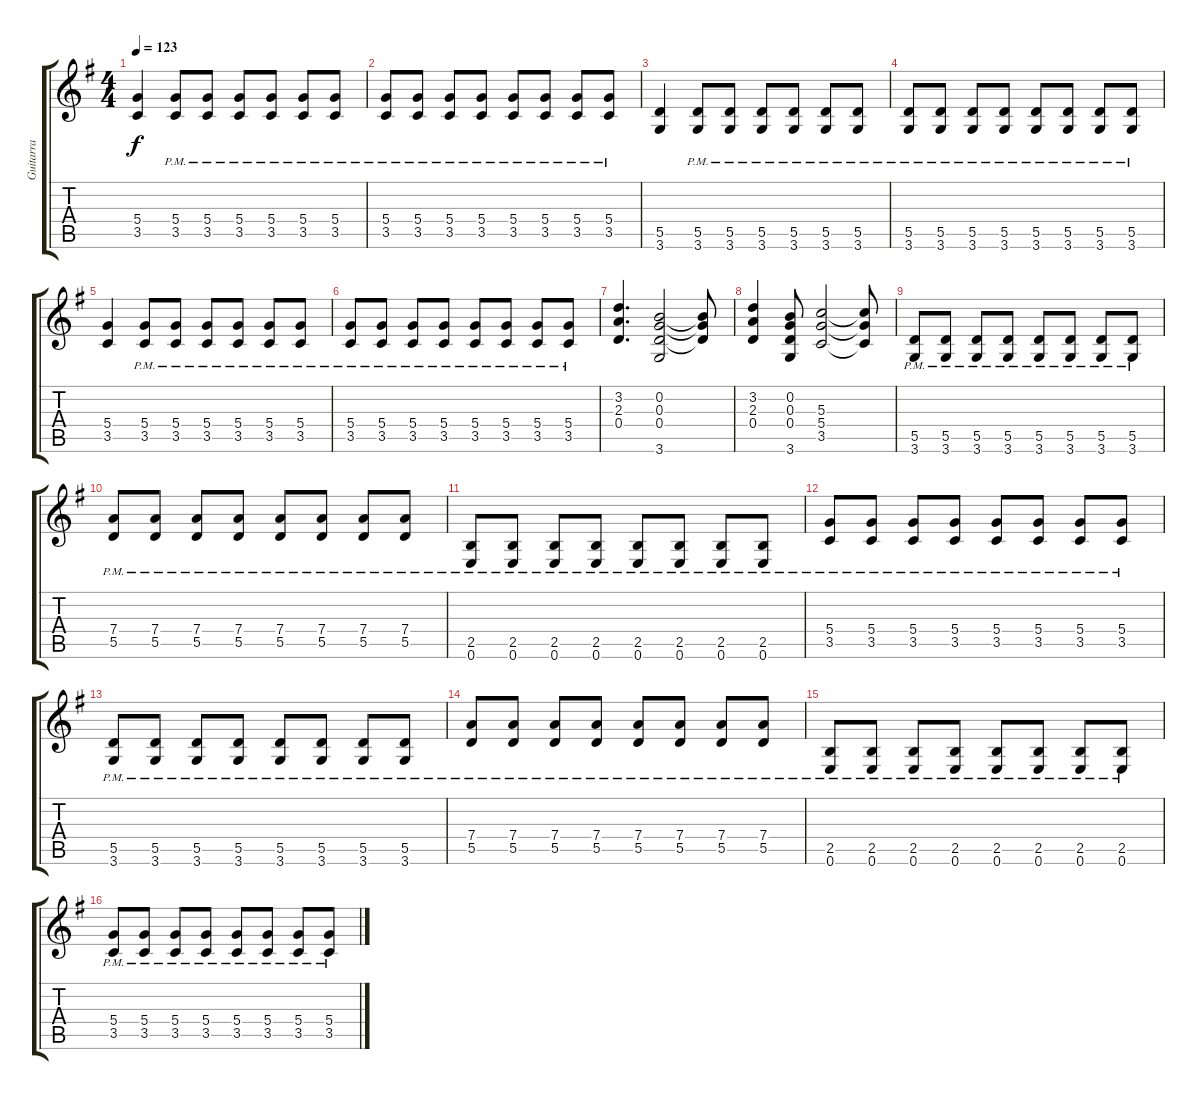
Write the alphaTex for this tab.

\track ("Guitarra" "Guitarra") {instrument distortionguitar}
\staff {score tabs}
\tuning (E4 B3 G3 D3 A2 E2) {hide}
\ts (4 4)
\tempo 123
\clef g2
\ks g
(5.4 3.5).4{dy f} (5.4{pm} 3.5{pm}).8 (5.4{pm} 3.5{pm}).8 (5.4{pm} 3.5{pm}).8 (5.4{pm} 3.5{pm}).8 (5.4{pm} 3.5{pm}).8 (5.4{pm} 3.5{pm}).8 |
(5.4{pm} 3.5{pm}).8 (5.4{pm} 3.5{pm}).8 (5.4{pm} 3.5{pm}).8 (5.4{pm} 3.5{pm}).8 (5.4{pm} 3.5{pm}).8 (5.4{pm} 3.5{pm}).8 (5.4{pm} 3.5{pm}).8 (5.4{pm} 3.5{pm}).8 |
(5.5 3.6).4 (5.5{pm} 3.6{pm}).8 (5.5{pm} 3.6{pm}).8 (5.5{pm} 3.6{pm}).8 (5.5{pm} 3.6{pm}).8 (5.5{pm} 3.6{pm}).8 (5.5{pm} 3.6{pm}).8 |
(5.5{pm} 3.6{pm}).8 (5.5{pm} 3.6{pm}).8 (5.5{pm} 3.6{pm}).8 (5.5{pm} 3.6{pm}).8 (5.5{pm} 3.6{pm}).8 (5.5{pm} 3.6{pm}).8 (5.5{pm} 3.6{pm}).8 (5.5{pm} 3.6{pm}).8 |
(5.4 3.5).4 (5.4{pm} 3.5{pm}).8 (5.4{pm} 3.5{pm}).8 (5.4{pm} 3.5{pm}).8 (5.4{pm} 3.5{pm}).8 (5.4{pm} 3.5{pm}).8 (5.4{pm} 3.5{pm}).8 |
(5.4{pm} 3.5{pm}).8 (5.4{pm} 3.5{pm}).8 (5.4{pm} 3.5{pm}).8 (5.4{pm} 3.5{pm}).8 (5.4{pm} 3.5{pm}).8 (5.4{pm} 3.5{pm}).8 (5.4{pm} 3.5{pm}).8 (5.4{pm} 3.5{pm}).8 |
(3.2 2.3 0.4).4{d} (0.2 0.3 0.4 3.6).2 (0.2{t} 0.3{t} 0.4{t}).8 |
(3.2 2.3 0.4).4 (0.2 0.3 0.4 3.6).8 (5.3 5.4 3.5).2 (5.3{t} 5.4{t} 3.5{t}).8 |
(5.5{pm} 3.6{pm}).8 (5.5{pm} 3.6{pm}).8 (5.5{pm} 3.6{pm}).8 (5.5{pm} 3.6{pm}).8 (5.5{pm} 3.6{pm}).8 (5.5{pm} 3.6{pm}).8 (5.5{pm} 3.6{pm}).8 (5.5{pm} 3.6{pm}).8 |
(7.4{pm} 5.5{pm}).8 (7.4{pm} 5.5{pm}).8 (7.4{pm} 5.5{pm}).8 (7.4{pm} 5.5{pm}).8 (7.4{pm} 5.5{pm}).8 (7.4{pm} 5.5{pm}).8 (7.4{pm} 5.5{pm}).8 (7.4{pm} 5.5{pm}).8 |
(2.5{pm} 0.6{pm}).8 (2.5{pm} 0.6{pm}).8 (2.5{pm} 0.6{pm}).8 (2.5{pm} 0.6{pm}).8 (2.5{pm} 0.6{pm}).8 (2.5{pm} 0.6{pm}).8 (2.5{pm} 0.6{pm}).8 (2.5{pm} 0.6{pm}).8 |
(5.4{pm} 3.5{pm}).8 (5.4{pm} 3.5{pm}).8 (5.4{pm} 3.5{pm}).8 (5.4{pm} 3.5{pm}).8 (5.4{pm} 3.5{pm}).8 (5.4{pm} 3.5{pm}).8 (5.4{pm} 3.5{pm}).8 (5.4{pm} 3.5{pm}).8 |
(5.5{pm} 3.6{pm}).8 (5.5{pm} 3.6{pm}).8 (5.5{pm} 3.6{pm}).8 (5.5{pm} 3.6{pm}).8 (5.5{pm} 3.6{pm}).8 (5.5{pm} 3.6{pm}).8 (5.5{pm} 3.6{pm}).8 (5.5{pm} 3.6{pm}).8 |
(7.4{pm} 5.5{pm}).8 (7.4{pm} 5.5{pm}).8 (7.4{pm} 5.5{pm}).8 (7.4{pm} 5.5{pm}).8 (7.4{pm} 5.5{pm}).8 (7.4{pm} 5.5{pm}).8 (7.4{pm} 5.5{pm}).8 (7.4{pm} 5.5{pm}).8 |
(2.5{pm} 0.6{pm}).8 (2.5{pm} 0.6{pm}).8 (2.5{pm} 0.6{pm}).8 (2.5{pm} 0.6{pm}).8 (2.5{pm} 0.6{pm}).8 (2.5{pm} 0.6{pm}).8 (2.5{pm} 0.6{pm}).8 (2.5{pm} 0.6{pm}).8 |
(5.4{pm} 3.5{pm}).8 (5.4{pm} 3.5{pm}).8 (5.4{pm} 3.5{pm}).8 (5.4{pm} 3.5{pm}).8 (5.4{pm} 3.5{pm}).8 (5.4{pm} 3.5{pm}).8 (5.4{pm} 3.5{pm}).8 (5.4{pm} 3.5{pm}).8
